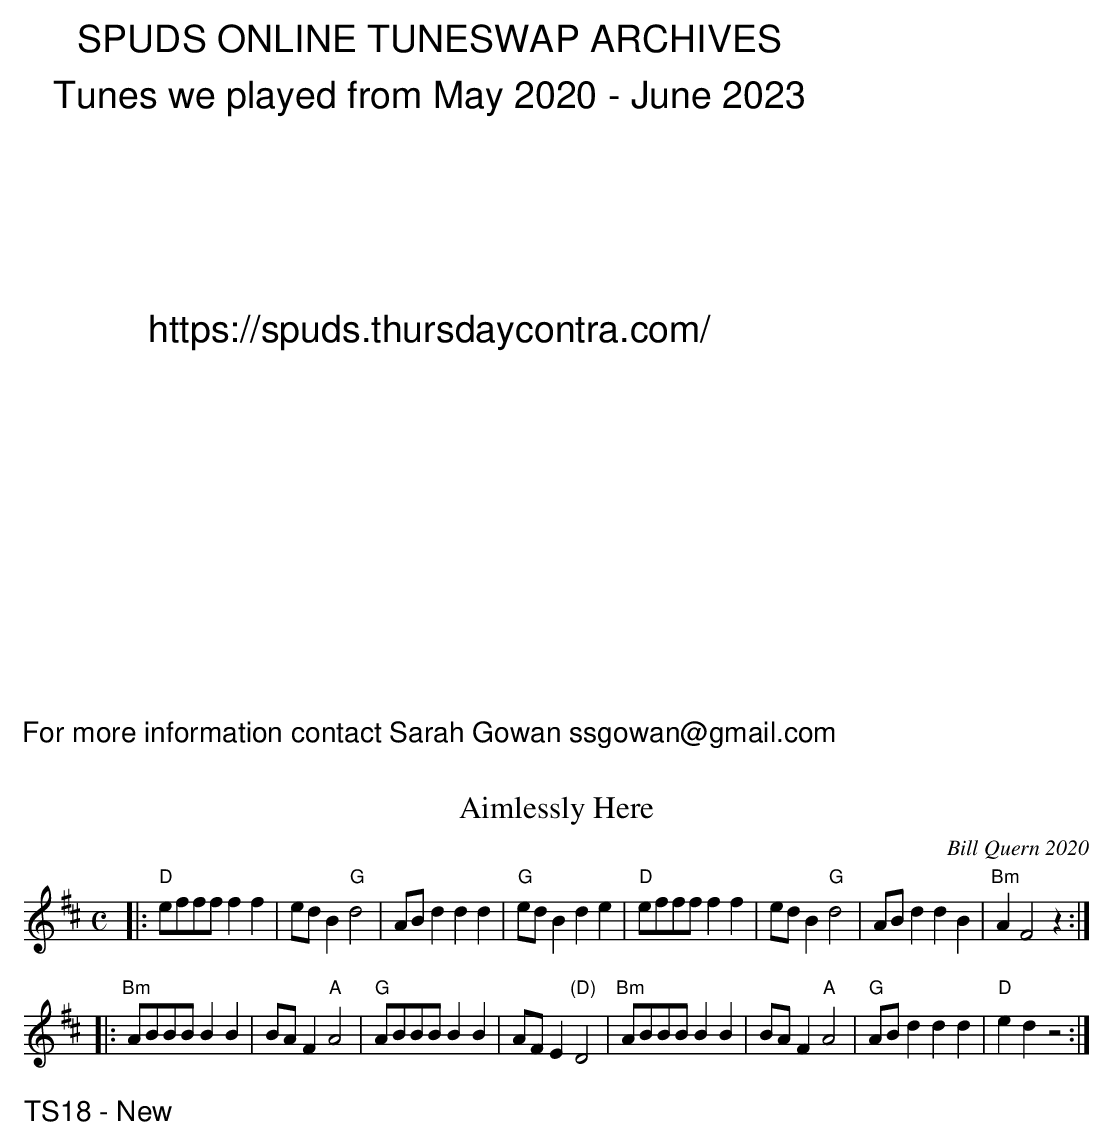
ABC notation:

X:1
T:Aimlessly Here
C:Bill Quern 2020
M:C
L:1/8
K:D
|:"D"efff f2f2|edB2"G"d4|ABd2d2d2|"G"edB2d2e2|\
"D"efff f2f2|edB2"G"d4|ABd2d2B2|"Bm"A2F4z2:|]
|:"Bm"ABBB B2B2|BAF2"A"A4|"G"ABBB B2B2|AFE2"(D)"D4|\
"Bm"ABBB B2B2|BAF2"A"A4|"G"ABd2d2d2|"D"e2d2z4:|]
